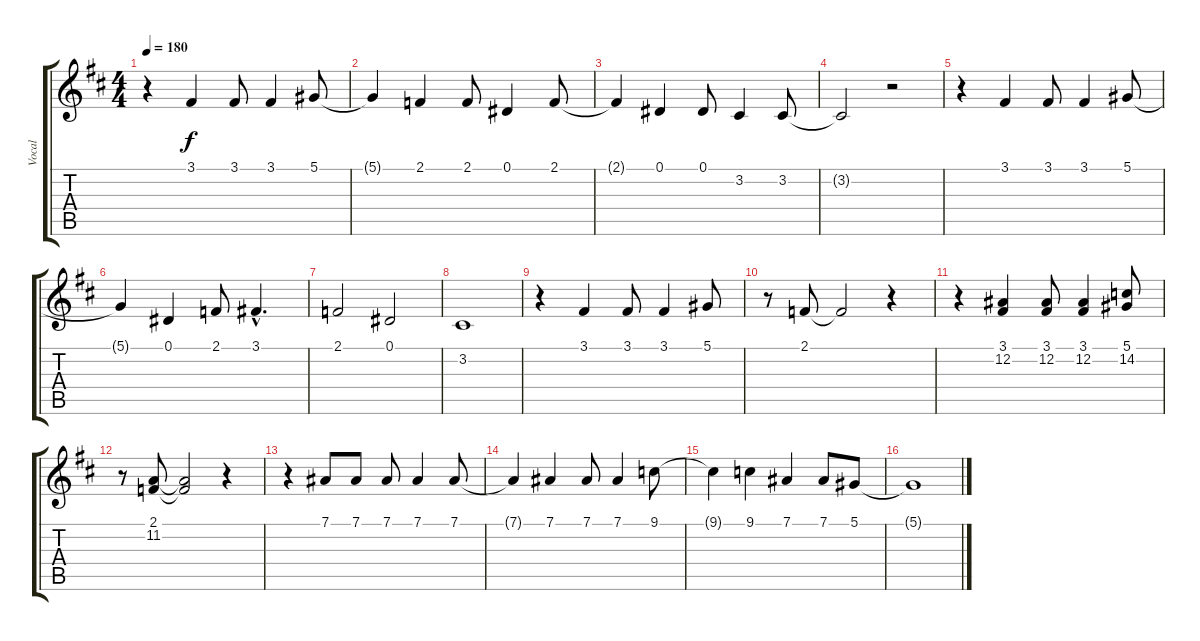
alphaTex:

\track ("Vocal" "Vocal") {instrument lead2sawtooth}
\staff {score tabs}
\tuning (Eb4 Bb3 Gb3 Db3 Ab2 Eb2) {hide}
\ts (4 4)
\tempo 180
\clef g2
\ks bminor
r.4{dy f} 3.1.4 3.1.8 3.1.4 5.1.8 |
5.1{t}.4 2.1.4 2.1.8 0.1.4 2.1.8 |
2.1{t}.4 0.1.4 0.1.8 3.2.4 3.2.8 |
3.2{t}.2 r.2 |
r.4 3.1.4 3.1.8 3.1.4 5.1.8 |
5.1{t}.4 0.1.4 2.1.8 3.1{hac}.4{d} |
2.1.2 0.1.2 |
3.2.1 |
r.4 3.1.4 3.1.8 3.1.4 5.1.8 |
r.8 2.1.8 2.1{t}.2 r.4 |
r.4 (3.1 12.2).4 (3.1 12.2).8 (3.1 12.2).4 (5.1 14.2).8 |
r.8 (2.1 11.2).8 (2.1{t} 11.2{t}).2 r.4 |
r.4 7.1.8 7.1.8 7.1.8 7.1.4 7.1.8 |
7.1{t}.4 7.1.4 7.1.8 7.1.4 9.1.8 |
9.1{t}.4 9.1.4 7.1.4 7.1.8 5.1.8 |
5.1{t}.1
